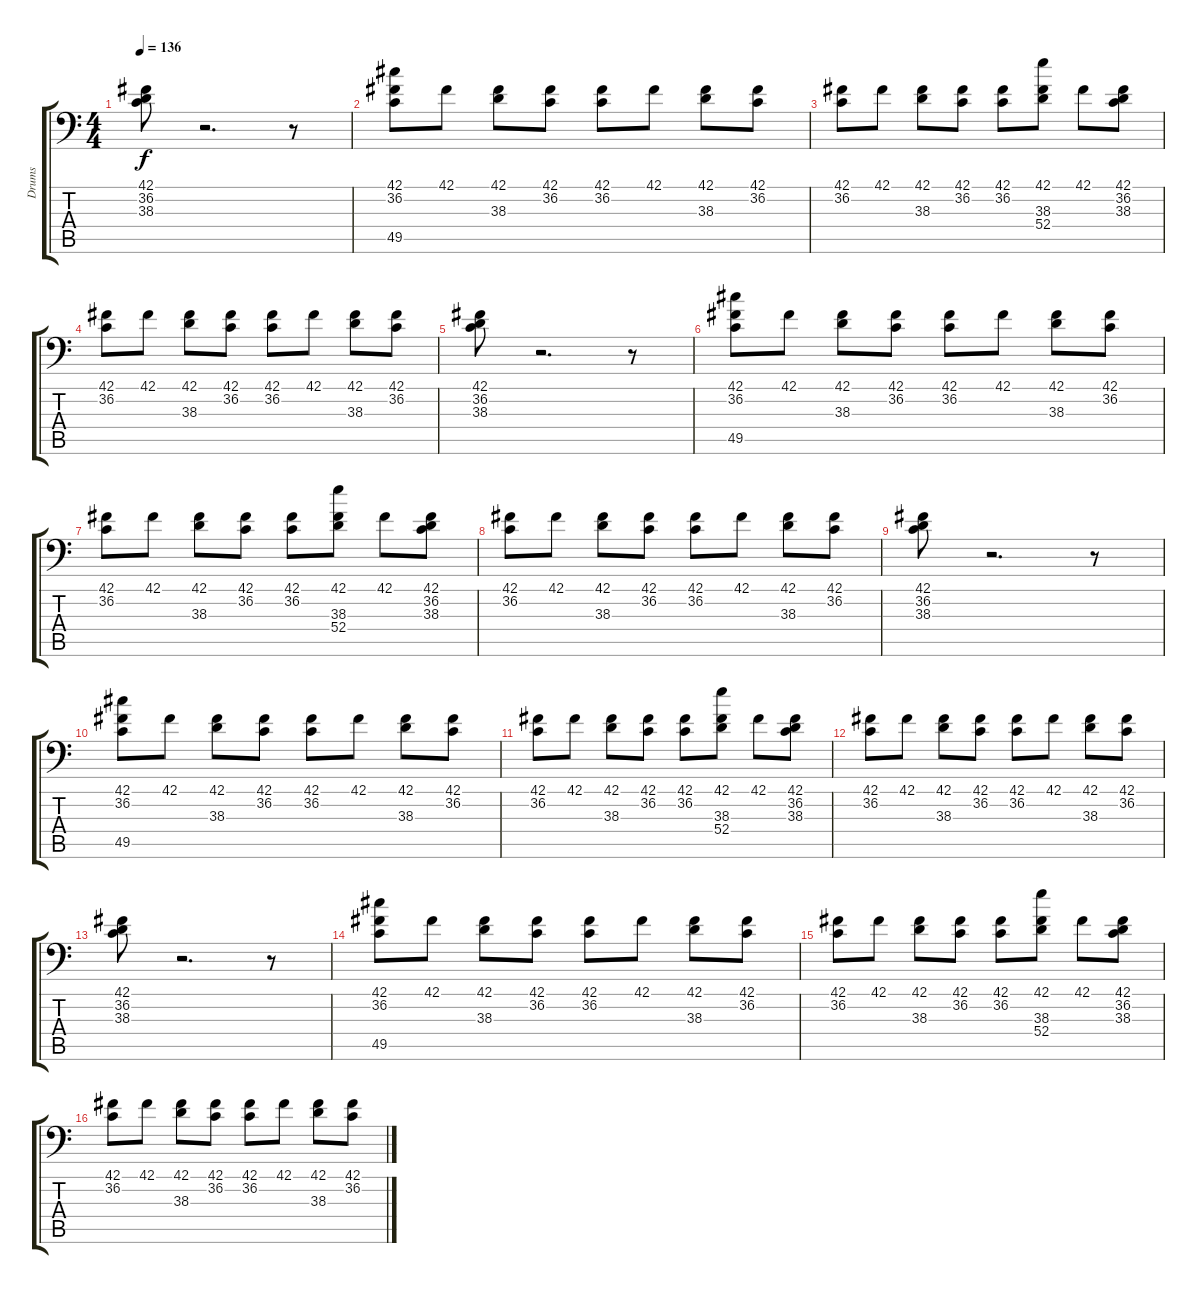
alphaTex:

\track ("Drums" "Drums") {instrument acousticgrandpiano}
\staff {score tabs}
\tuning (C-1 C-1 C-1 C-1 C-1 C-1) {hide}
\ts (4 4)
\tempo 136
\clef f4
\ks c
(42.1 36.2 38.3).8{dy f} r.2{d} r.8 |
(42.1 36.2 49.5).8 42.1.8 (42.1 38.3).8 (42.1 36.2).8 (42.1 36.2).8 42.1.8 (42.1 38.3).8 (42.1 36.2).8 |
(42.1 36.2).8 42.1.8 (42.1 38.3).8 (42.1 36.2).8 (42.1 36.2).8 (42.1 38.3 52.4).8 42.1.8 (42.1 36.2 38.3).8 |
(42.1 36.2).8 42.1.8 (42.1 38.3).8 (42.1 36.2).8 (42.1 36.2).8 42.1.8 (42.1 38.3).8 (42.1 36.2).8 |
(42.1 36.2 38.3).8 r.2{d} r.8 |
(42.1 36.2 49.5).8 42.1.8 (42.1 38.3).8 (42.1 36.2).8 (42.1 36.2).8 42.1.8 (42.1 38.3).8 (42.1 36.2).8 |
(42.1 36.2).8 42.1.8 (42.1 38.3).8 (42.1 36.2).8 (42.1 36.2).8 (42.1 38.3 52.4).8 42.1.8 (42.1 36.2 38.3).8 |
(42.1 36.2).8 42.1.8 (42.1 38.3).8 (42.1 36.2).8 (42.1 36.2).8 42.1.8 (42.1 38.3).8 (42.1 36.2).8 |
(42.1 36.2 38.3).8 r.2{d} r.8 |
(42.1 36.2 49.5).8 42.1.8 (42.1 38.3).8 (42.1 36.2).8 (42.1 36.2).8 42.1.8 (42.1 38.3).8 (42.1 36.2).8 |
(42.1 36.2).8 42.1.8 (42.1 38.3).8 (42.1 36.2).8 (42.1 36.2).8 (42.1 38.3 52.4).8 42.1.8 (42.1 36.2 38.3).8 |
(42.1 36.2).8 42.1.8 (42.1 38.3).8 (42.1 36.2).8 (42.1 36.2).8 42.1.8 (42.1 38.3).8 (42.1 36.2).8 |
(42.1 36.2 38.3).8 r.2{d} r.8 |
(42.1 36.2 49.5).8 42.1.8 (42.1 38.3).8 (42.1 36.2).8 (42.1 36.2).8 42.1.8 (42.1 38.3).8 (42.1 36.2).8 |
(42.1 36.2).8 42.1.8 (42.1 38.3).8 (42.1 36.2).8 (42.1 36.2).8 (42.1 38.3 52.4).8 42.1.8 (42.1 36.2 38.3).8 |
(42.1 36.2).8 42.1.8 (42.1 38.3).8 (42.1 36.2).8 (42.1 36.2).8 42.1.8 (42.1 38.3).8 (42.1 36.2).8
